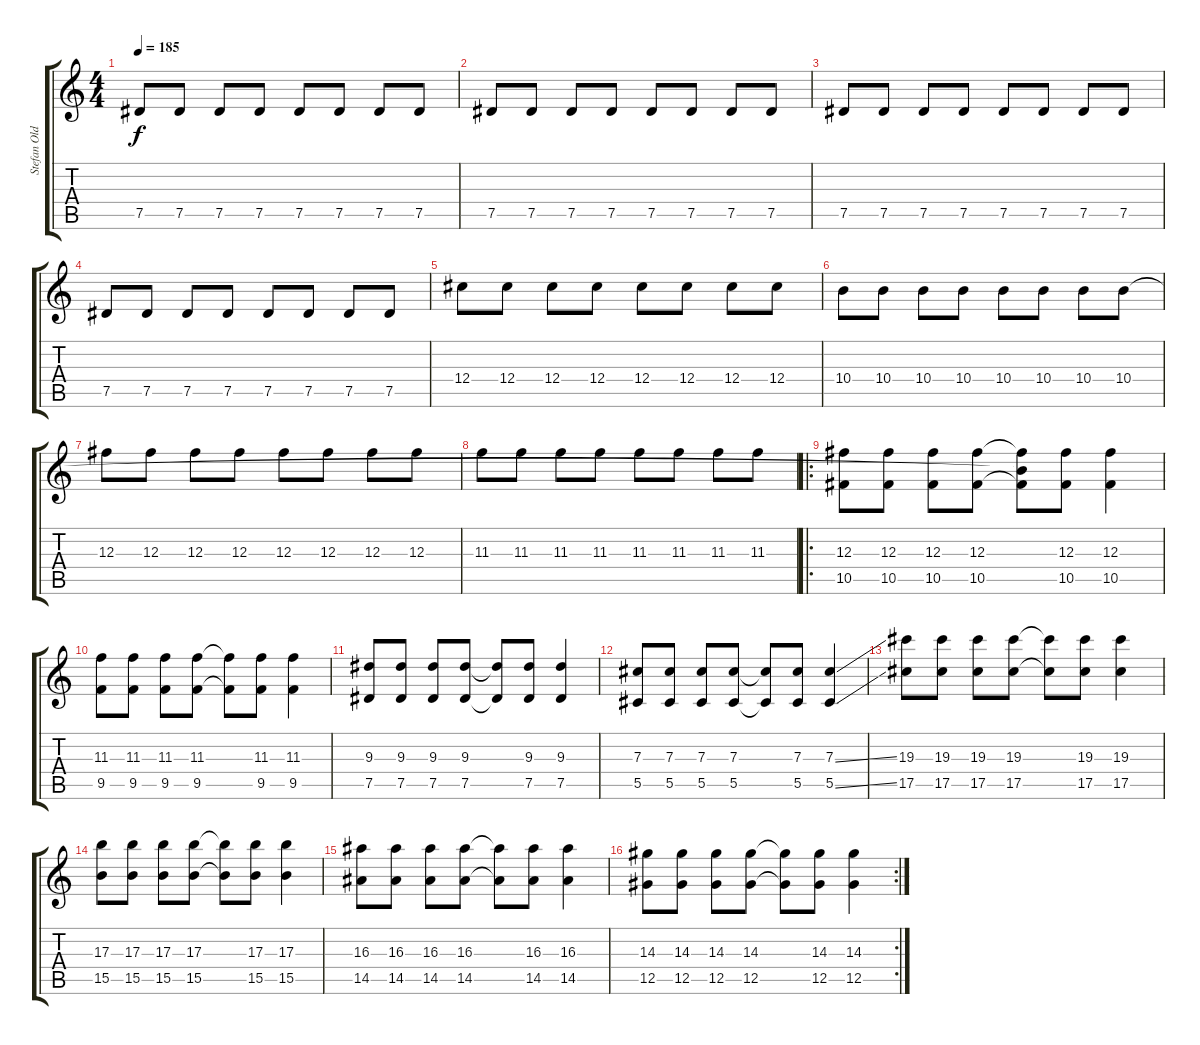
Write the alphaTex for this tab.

\track ("Stefan Oldsal" "Stefan Old") {instrument distortionguitar}
\staff {score tabs}
\tuning (Eb4 Bb3 Gb3 Db3 Ab2 Eb2) {hide}
\ts (4 4)
\tempo 185
\clef g2
\ks c
7.5.8{dy f} 7.5.8 7.5.8 7.5.8 7.5.8 7.5.8 7.5.8 7.5.8 |
7.5.8 7.5.8 7.5.8 7.5.8 7.5.8 7.5.8 7.5.8 7.5.8 |
7.5.8 7.5.8 7.5.8 7.5.8 7.5.8 7.5.8 7.5.8 7.5.8 |
7.5.8 7.5.8 7.5.8 7.5.8 7.5.8 7.5.8 7.5.8 7.5.8 |
12.4.8 12.4.8 12.4.8 12.4.8 12.4.8 12.4.8 12.4.8 12.4.8 |
10.4.8 10.4.8 10.4.8 10.4.8 10.4.8 10.4.8 10.4.8 10.4.8 |
12.3.8 12.3.8 12.3.8 12.3.8 12.3.8 12.3.8 12.3.8 12.3.8 |
11.3.8 11.3.8 11.3.8 11.3.8 11.3.8 11.3.8 11.3.8 11.3.8 |
\ro
(12.3 10.5).8 (12.3 10.5).8 (12.3 10.5).8 (12.3 10.5).8 (12.3{t} 10.4{t} 10.5{t}).8 (12.3 10.5).8 (12.3 10.5).4 |
(11.3 9.5).8 (11.3 9.5).8 (11.3 9.5).8 (11.3 9.5).8 (11.3{t} 9.5{t}).8 (11.3 9.5).8 (11.3 9.5).4 |
(9.3 7.5).8 (9.3 7.5).8 (9.3 7.5).8 (9.3 7.5).8 (9.3{t} 7.5{t}).8 (9.3 7.5).8 (9.3 7.5).4 |
(7.3 5.5).8 (7.3 5.5).8 (7.3 5.5).8 (7.3 5.5).8 (7.3{t} 5.5{t}).8 (7.3 5.5).8 (7.3{ss} 5.5{ss}).4 |
(19.3 17.5).8 (19.3 17.5).8 (19.3 17.5).8 (19.3 17.5).8 (19.3{t} 17.5{t}).8 (19.3 17.5).8 (19.3 17.5).4 |
(17.3 15.5).8 (17.3 15.5).8 (17.3 15.5).8 (17.3 15.5).8 (17.3{t} 15.5{t}).8 (17.3 15.5).8 (17.3 15.5).4 |
(16.3 14.5).8 (16.3 14.5).8 (16.3 14.5).8 (16.3 14.5).8 (16.3{t} 14.5{t}).8 (16.3 14.5).8 (16.3 14.5).4 |
\rc 2
(14.3 12.5).8 (14.3 12.5).8 (14.3 12.5).8 (14.3 12.5).8 (14.3{t} 12.5{t}).8 (14.3 12.5).8 (14.3 12.5).4
